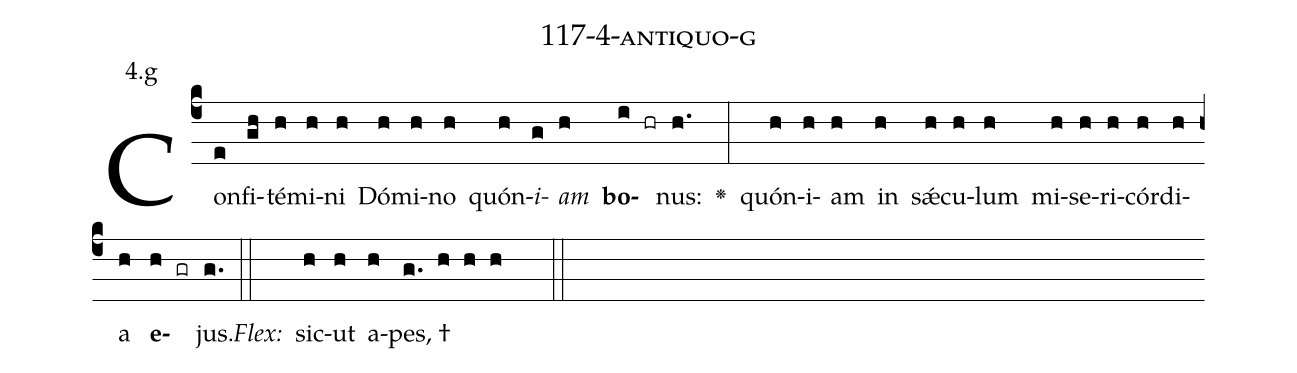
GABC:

name: 117-4-antiquo-g;
annotation: 4.g;
%%
(c4)Con(e)fi(gh)té(h)mi(h)ni(h) Dó(h)mi(h)no(h) quón(h)<i>i</i>(g)<i>am</i>(h) <b>bo</b>(i hr)nus:(h.) <v>\greheightstar</v>(:) quón(h)i(h)am(h) in(h) sǽ(h)cu(h)lum(h) mi(h)se(h)ri(h)cór(h)di(h)a(h) <b>e</b>(h gr)jus.(g.) (::)
<i>Flex:</i>()  sic(h)ut(h) a(h)pes, †(g. h h h  ::)

%E(h) u(h) o(h) u(h) a(h) e.(g.) (::)
